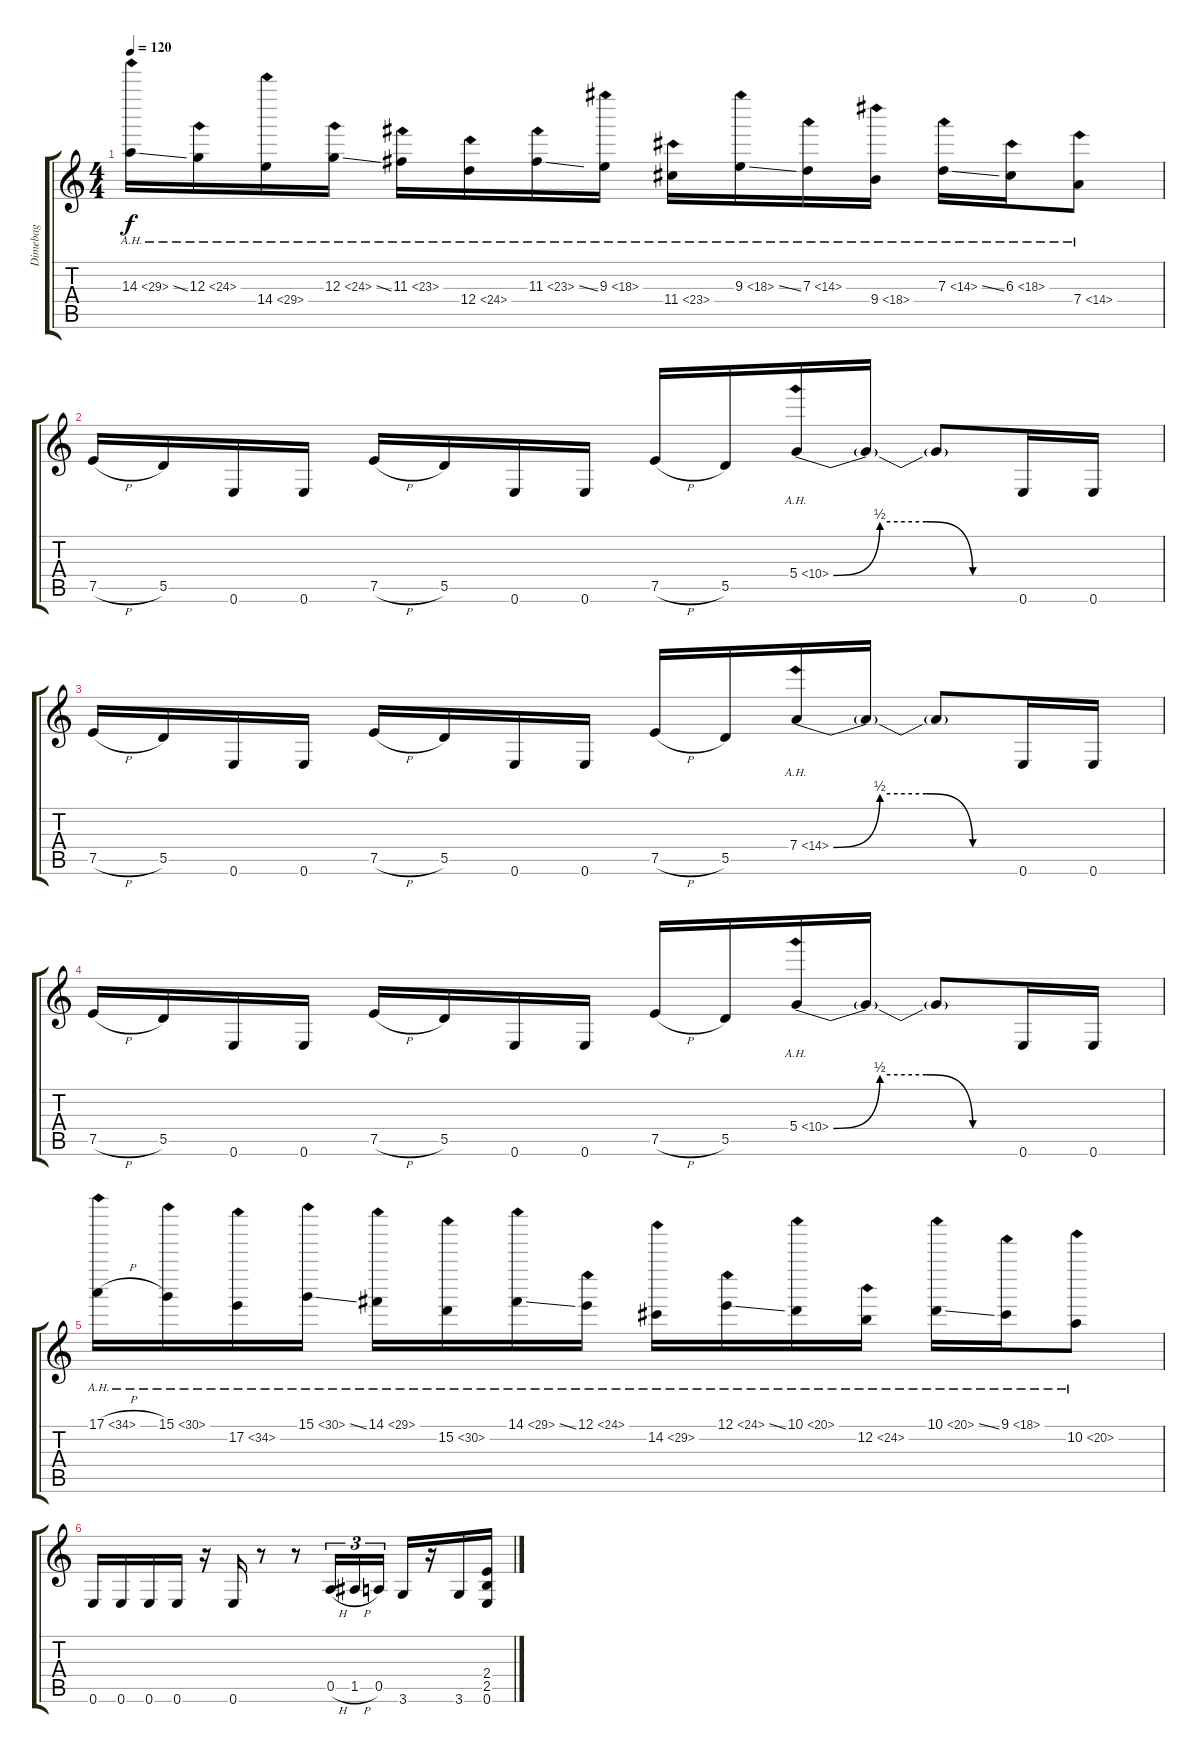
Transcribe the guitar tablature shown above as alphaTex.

\track ("Dimebag" "Dimebag") {instrument overdrivenguitar}
\staff {score tabs}
\tuning (E4 B3 G3 D3 A2 E2) {hide}
\ts (4 4)
\tempo 120
\clef g2
\ks c
14.3{ah 15 ss}.16{dy f} 12.3{ah 12}.16 14.4{ah 15}.16 12.3{ah 12 ss}.16 11.3{ah 12}.16 12.4{ah 12}.16 11.3{ah 12 ss}.16 9.3{ah 9}.16 11.4{ah 12}.16 9.3{ah 9 ss}.16 7.3{ah 7}.16 9.4{ah 9}.16 7.3{ah 7 ss}.16 6.3{ah 12}.16 7.4{ah 7}.8 |
7.5{h}.16 5.5.16 0.6.16 0.6.16 7.5{h}.16 5.5.16 0.6.16 0.6.16 7.5{h}.16 5.5.16 5.4{be (custom 0 0 15 2 30 2 45 0 60 0) ah 5}.16 5.4{t}.16 5.4{t}.8 0.6.16 0.6.16 |
7.5{h}.16 5.5.16 0.6.16 0.6.16 7.5{h}.16 5.5.16 0.6.16 0.6.16 7.5{h}.16 5.5.16 7.4{be (custom 0 0 15 2 30 2 45 0 60 0) ah 7}.16 7.4{t}.16 7.4{t}.8 0.6.16 0.6.16 |
7.5{h}.16 5.5.16 0.6.16 0.6.16 7.5{h}.16 5.5.16 0.6.16 0.6.16 7.5{h}.16 5.5.16 5.4{be (custom 0 0 15 2 30 2 45 0 60 0) ah 5}.16 5.4{t}.16 5.4{t}.8 0.6.16 0.6.16 |
17.1{ah 17 h}.16 15.1{ah 15}.16 17.2{ah 17}.16 15.1{ah 15 ss}.16 14.1{ah 15}.16 15.2{ah 15}.16 14.1{ah 15 ss}.16 12.1{ah 12}.16 14.2{ah 15}.16 12.1{ah 12 ss}.16 10.1{ah 10}.16 12.2{ah 12}.16 10.1{ah 10 ss}.16 9.1{ah 9}.16 10.2{ah 10}.8 |
0.6.16 0.6.16 0.6.16 0.6.16 r.16 0.6.16 r.8 r.8 0.5{h}.16{tu (3 2)} 1.5{h}.16{tu (3 2)} 0.5.16{tu (3 2)} 3.6.16 r.16 3.6.16 (2.4 2.5 0.6).16
